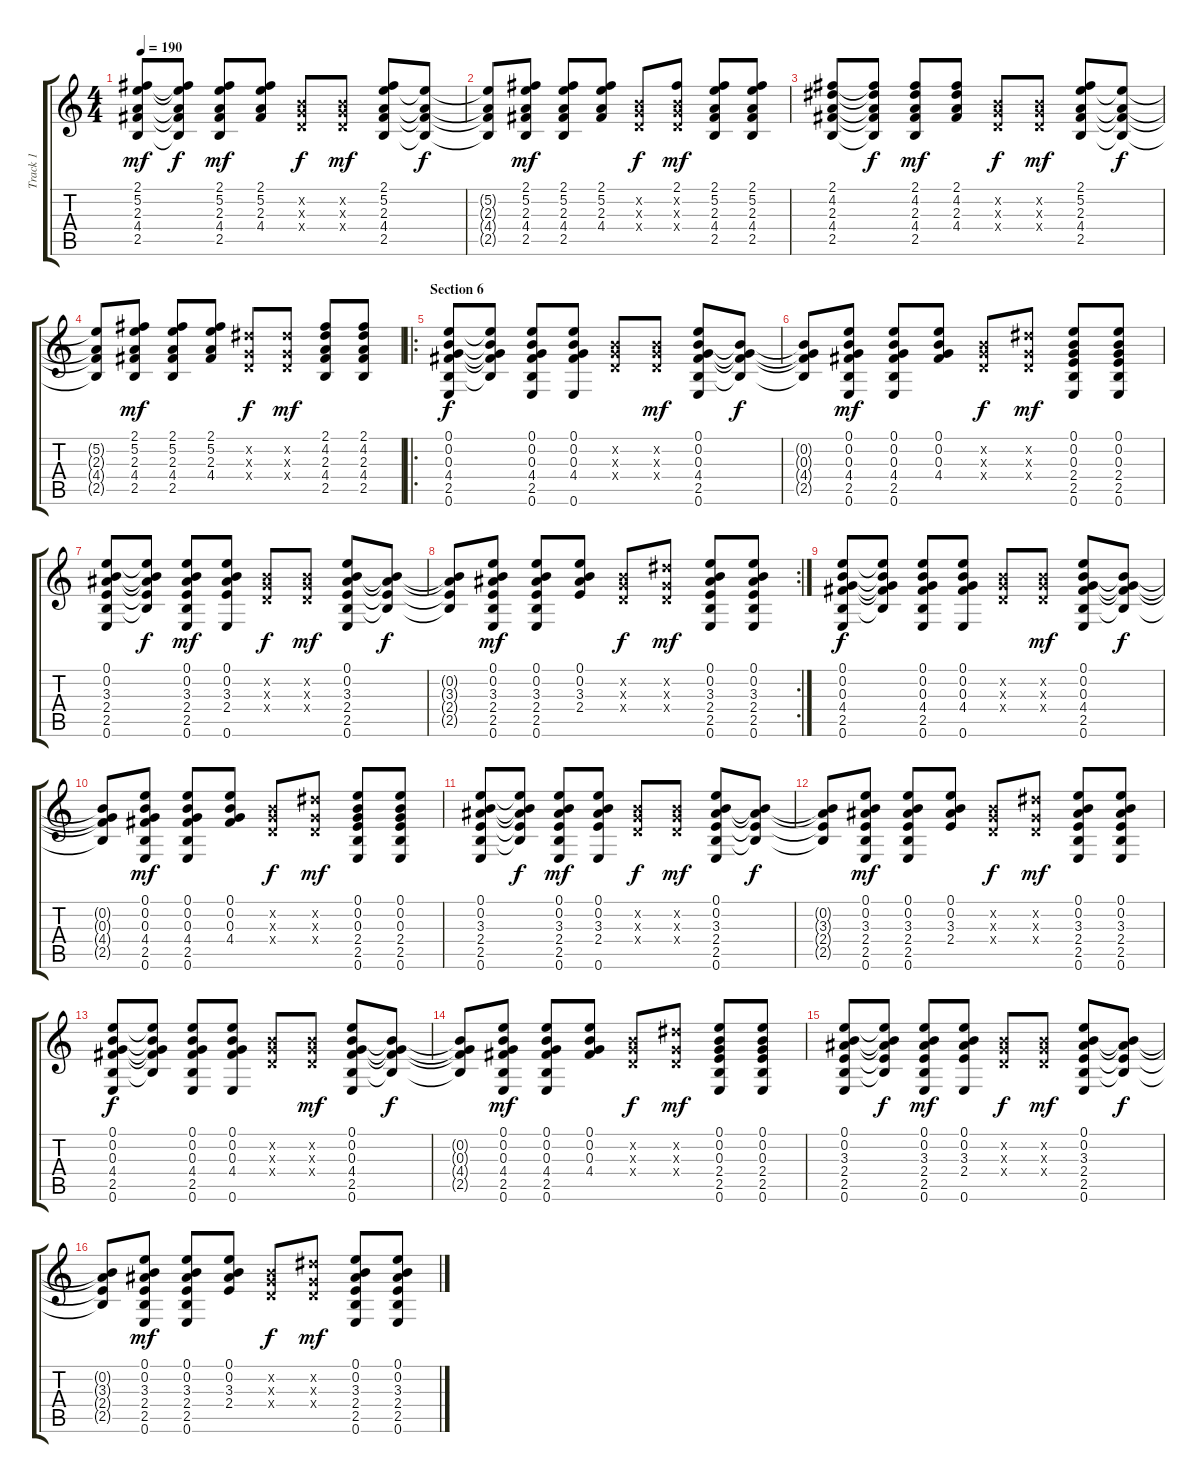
\track ("Track 1" "Track 1") {instrument electricguitarjazz}
\staff {score tabs}
\tuning (E4 B3 G3 D3 A2 E2) {hide}
\ts (4 4)
\tempo 190
\clef g2
\ks c
(2.1 5.2 2.3 4.4 2.5).8{dy mf} (2.1{t} 5.2{t} 2.3{t} 4.4{t} 2.5{t}).8{dy f} (2.1 5.2 2.3 4.4 2.5).8{dy mf} (2.1 5.2 2.3 4.4).8 (0.2{x} 0.3{x} 0.4{x}).8{dy f} (0.2{x} 0.3{x} 0.4{x}).8{dy mf} (2.1 5.2 2.3 4.4 2.5).8 (5.2{t} 2.3{t} 4.4{t} 2.5{t}).8{dy f} |
(5.2{t} 2.3{t} 4.4{t} 2.5{t}).8 (2.1 5.2 2.3 4.4 2.5).8{dy mf} (2.1 5.2 2.3 4.4 2.5).8 (2.1 5.2 2.3 4.4).8 (0.2{x} 0.3{x} 0.4{x}).8{dy f} (2.1 0.2{x} 0.3{x} 0.4{x}).8{dy mf} (2.1 5.2 2.3 4.4 2.5).8 (2.1 5.2 2.3 4.4 2.5).8 |
(2.1 4.2 2.3 4.4 2.5).8 (2.1{t} 4.2{t} 2.3{t} 4.4{t} 2.5{t}).8{dy f} (2.1 4.2 2.3 4.4 2.5).8{dy mf} (2.1 4.2 2.3 4.4).8 (0.2{x} 0.3{x} 0.4{x}).8{dy f} (0.2{x} 0.3{x} 0.4{x}).8{dy mf} (2.1 5.2 2.3 4.4 2.5).8 (5.2{t} 2.3{t} 4.4{t} 2.5{t}).8{dy f} |
(5.2{t} 2.3{t} 4.4{t} 2.5{t}).8 (2.1 5.2 2.3 4.4 2.5).8{dy mf} (2.1 5.2 2.3 4.4 2.5).8 (2.1 5.2 2.3 4.4).8 (4.2{x} 0.3{x} 0.4{x}).8{dy f} (4.2{x} 0.3{x} 0.4{x}).8{dy mf} (2.1 4.2 2.3 4.4 2.5).8 (2.1 4.2 2.3 4.4 2.5).8 |
\ro
\section ("" "Section 6")
(0.1 0.2 0.3 4.4 2.5 0.6).8{dy f} (0.1{t} 0.2{t} 0.3{t} 4.4{t} 2.5{t}).8 (0.1 0.2 0.3 4.4 2.5 0.6).8 (0.1 0.2 0.3 4.4 0.6).8 (0.2{x} 0.3{x} 0.4{x}).8 (0.2{x} 0.3{x} 0.4{x}).8{dy mf} (0.1 0.2 0.3 4.4 2.5 0.6).8 (0.2{t} 0.3{t} 4.4{t} 2.5{t}).8{dy f} |
(0.2{t} 0.3{t} 4.4{t} 2.5{t}).8 (0.1 0.2 0.3 4.4 2.5 0.6).8{dy mf} (0.1 0.2 0.3 4.4 2.5 0.6).8 (0.1 0.2 0.3 4.4).8 (0.2{x} 0.3{x} 0.4{x}).8{dy f} (4.2{x} 0.3{x} 0.4{x}).8{dy mf} (0.1 0.2 0.3 2.4 2.5 0.6).8 (0.1 0.2 0.3 2.4 2.5 0.6).8 |
(0.1 0.2 3.3 2.4 2.5 0.6).8 (0.1{t} 0.2{t} 3.3{t} 2.4{t} 2.5{t}).8{dy f} (0.1 0.2 3.3 2.4 2.5 0.6).8{dy mf} (0.1 0.2 3.3 2.4 0.6).8 (0.2{x} 0.3{x} 0.4{x}).8{dy f} (0.2{x} 0.3{x} 0.4{x}).8{dy mf} (0.1 0.2 3.3 2.4 2.5 0.6).8 (0.2{t} 3.3{t} 2.4{t} 2.5{t}).8{dy f} |
\rc 2
(0.2{t} 3.3{t} 2.4{t} 2.5{t}).8 (0.1 0.2 3.3 2.4 2.5 0.6).8{dy mf} (0.1 0.2 3.3 2.4 2.5 0.6).8 (0.1 0.2 3.3 2.4).8 (0.2{x} 0.3{x} 0.4{x}).8{dy f} (4.2{x} 0.3{x} 0.4{x}).8{dy mf} (0.1 0.2 3.3 2.4 2.5 0.6).8 (0.1 0.2 3.3 2.4 2.5 0.6).8 |
(0.1 0.2 0.3 4.4 2.5 0.6).8{dy f volume 11} (0.1{t} 0.2{t} 0.3{t} 4.4{t} 2.5{t}).8 (0.1 0.2 0.3 4.4 2.5 0.6).8{volume 8} (0.1 0.2 0.3 4.4 0.6).8 (0.2{x} 0.3{x} 0.4{x}).8 (0.2{x} 0.3{x} 0.4{x}).8{dy mf} (0.1 0.2 0.3 4.4 2.5 0.6).8 (0.2{t} 0.3{t} 4.4{t} 2.5{t}).8{dy f} |
(0.2{t} 0.3{t} 4.4{t} 2.5{t}).8 (0.1 0.2 0.3 4.4 2.5 0.6).8{dy mf} (0.1 0.2 0.3 4.4 2.5 0.6).8 (0.1 0.2 0.3 4.4).8 (0.2{x} 0.3{x} 0.4{x}).8{dy f} (4.2{x} 0.3{x} 0.4{x}).8{dy mf} (0.1 0.2 0.3 2.4 2.5 0.6).8 (0.1 0.2 0.3 2.4 2.5 0.6).8 |
(0.1 0.2 3.3 2.4 2.5 0.6).8{volume 4} (0.1{t} 0.2{t} 3.3{t} 2.4{t} 2.5{t}).8{dy f} (0.1 0.2 3.3 2.4 2.5 0.6).8{dy mf} (0.1 0.2 3.3 2.4 0.6).8 (0.2{x} 0.3{x} 0.4{x}).8{dy f} (0.2{x} 0.3{x} 0.4{x}).8{dy mf} (0.1 0.2 3.3 2.4 2.5 0.6).8 (0.2{t} 3.3{t} 2.4{t} 2.5{t}).8{dy f} |
(0.2{t} 3.3{t} 2.4{t} 2.5{t}).8 (0.1 0.2 3.3 2.4 2.5 0.6).8{dy mf} (0.1 0.2 3.3 2.4 2.5 0.6).8 (0.1 0.2 3.3 2.4).8 (0.2{x} 0.3{x} 0.4{x}).8{dy f} (4.2{x} 0.3{x} 0.4{x}).8{dy mf} (0.1 0.2 3.3 2.4 2.5 0.6).8 (0.1 0.2 3.3 2.4 2.5 0.6).8 |
(0.1 0.2 0.3 4.4 2.5 0.6).8{dy f volume 0} (0.1{t} 0.2{t} 0.3{t} 4.4{t} 2.5{t}).8 (0.1 0.2 0.3 4.4 2.5 0.6).8 (0.1 0.2 0.3 4.4 0.6).8 (0.2{x} 0.3{x} 0.4{x}).8 (0.2{x} 0.3{x} 0.4{x}).8{dy mf} (0.1 0.2 0.3 4.4 2.5 0.6).8 (0.2{t} 0.3{t} 4.4{t} 2.5{t}).8{dy f} |
(0.2{t} 0.3{t} 4.4{t} 2.5{t}).8 (0.1 0.2 0.3 4.4 2.5 0.6).8{dy mf} (0.1 0.2 0.3 4.4 2.5 0.6).8 (0.1 0.2 0.3 4.4).8 (0.2{x} 0.3{x} 0.4{x}).8{dy f} (4.2{x} 0.3{x} 0.4{x}).8{dy mf} (0.1 0.2 0.3 2.4 2.5 0.6).8 (0.1 0.2 0.3 2.4 2.5 0.6).8 |
(0.1 0.2 3.3 2.4 2.5 0.6).8 (0.1{t} 0.2{t} 3.3{t} 2.4{t} 2.5{t}).8{dy f} (0.1 0.2 3.3 2.4 2.5 0.6).8{dy mf} (0.1 0.2 3.3 2.4 0.6).8 (0.2{x} 0.3{x} 0.4{x}).8{dy f} (0.2{x} 0.3{x} 0.4{x}).8{dy mf} (0.1 0.2 3.3 2.4 2.5 0.6).8 (0.2{t} 3.3{t} 2.4{t} 2.5{t}).8{dy f} |
(0.2{t} 3.3{t} 2.4{t} 2.5{t}).8 (0.1 0.2 3.3 2.4 2.5 0.6).8{dy mf} (0.1 0.2 3.3 2.4 2.5 0.6).8 (0.1 0.2 3.3 2.4).8 (0.2{x} 0.3{x} 0.4{x}).8{dy f} (4.2{x} 0.3{x} 0.4{x}).8{dy mf} (0.1 0.2 3.3 2.4 2.5 0.6).8 (0.1 0.2 3.3 2.4 2.5 0.6).8
